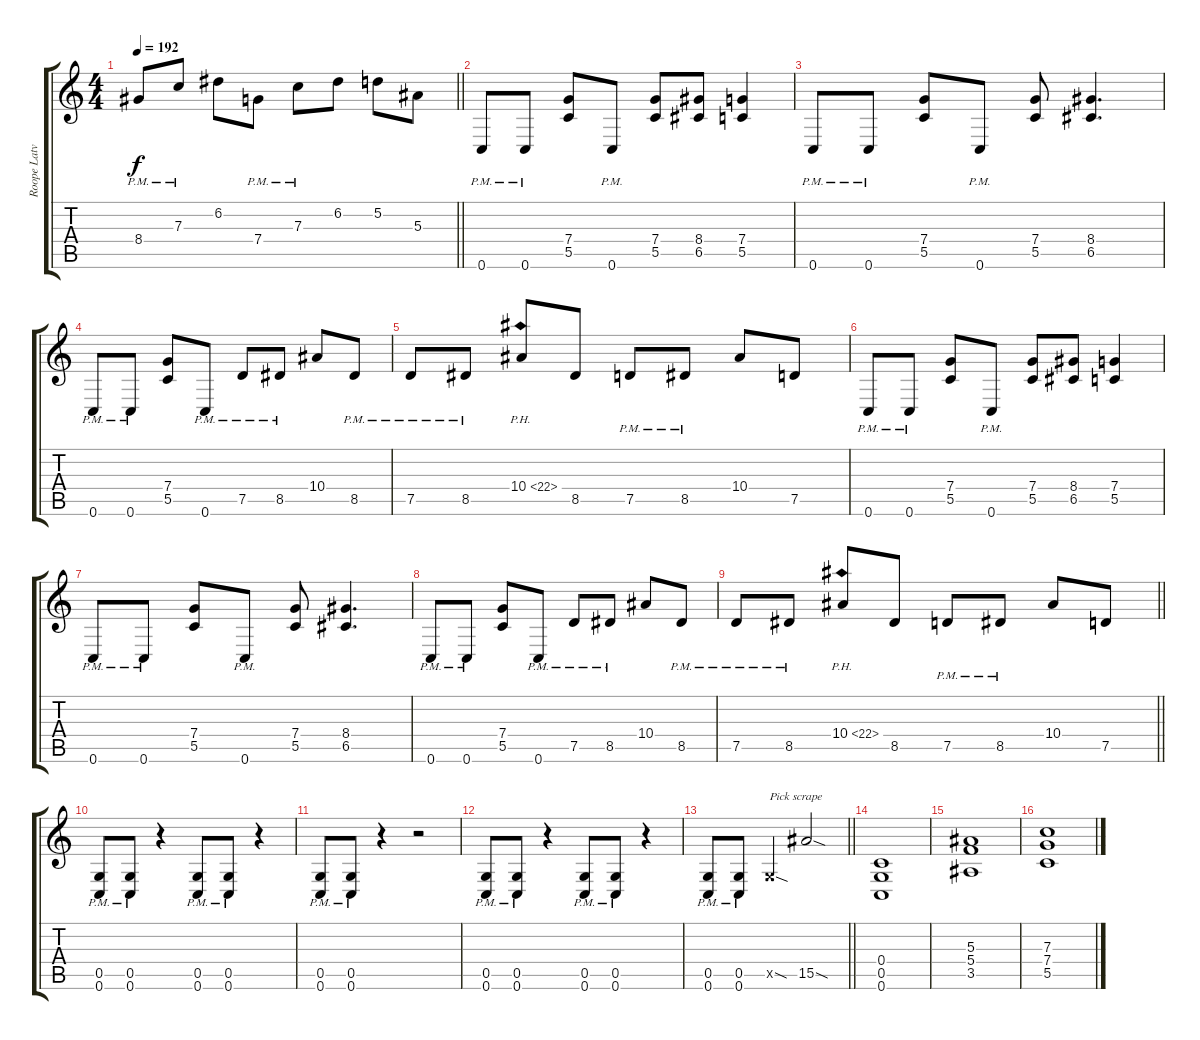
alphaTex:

\track ("Roope Latvala" "Roope Latv") {instrument distortionguitar}
\staff {score tabs}
\tuning (D4 A3 F3 C3 G2 C2) {hide}
\ts (4 4)
\tempo 192
\clef g2
\barLineRight lightlight
\ks c
8.4{pm}.8{dy f} 7.3{pm}.8 6.2.8 7.4{pm}.8 7.3{pm}.8 6.2.8 5.2.8 5.3.8 |
0.6{pm}.8 0.6{pm}.8 (7.4 5.5).8 0.6{pm}.8 (7.4 5.5).8 (8.4 6.5).8 (7.4 5.5).4 |
0.6{pm}.8 0.6{pm}.8 (7.4 5.5).8 0.6{pm}.8 (7.4 5.5).8 (8.4 6.5).4{d} |
0.6{pm}.8 0.6{pm}.8 (7.4 5.5).8 0.6{pm}.8 7.5{pm}.8 8.5{pm}.8 10.4.8 8.5{pm}.8 |
7.5{pm}.8 8.5{pm}.8 10.4{ph 12}.8 8.5.8 7.5{pm}.8 8.5{pm}.8 10.4.8 7.5.8 |
0.6{pm}.8 0.6{pm}.8 (7.4 5.5).8 0.6{pm}.8 (7.4 5.5).8 (8.4 6.5).8 (7.4 5.5).4 |
0.6{pm}.8 0.6{pm}.8 (7.4 5.5).8 0.6{pm}.8 (7.4 5.5).8 (8.4 6.5).4{d} |
0.6{pm}.8 0.6{pm}.8 (7.4 5.5).8 0.6{pm}.8 7.5{pm}.8 8.5{pm}.8 10.4.8 8.5{pm}.8 |
\barLineRight lightlight
7.5{pm}.8 8.5{pm}.8 10.4{ph 12}.8 8.5.8 7.5{pm}.8 8.5{pm}.8 10.4.8 7.5.8 |
(0.5{pm} 0.6{pm}).8 (0.5{pm} 0.6{pm}).8 r.4 (0.5{pm} 0.6{pm}).8 (0.5{pm} 0.6{pm}).8 r.4 |
(0.5{pm} 0.6{pm}).8 (0.5{pm} 0.6{pm}).8 r.4 r.2 |
(0.5{pm} 0.6{pm}).8 (0.5{pm} 0.6{pm}).8 r.4 (0.5{pm} 0.6{pm}).8 (0.5{pm} 0.6{pm}).8 r.4 |
\barLineRight lightlight
(0.5{pm} 0.6{pm}).8 (0.5{pm} 0.6{pm}).8 0.5{sod x}.4{txt "Pick scrape"} 15.5{sod}.2 |
(0.4 0.5 0.6).1 |
(5.3 5.4 3.5).1 |
(7.3 7.4 5.5).1
